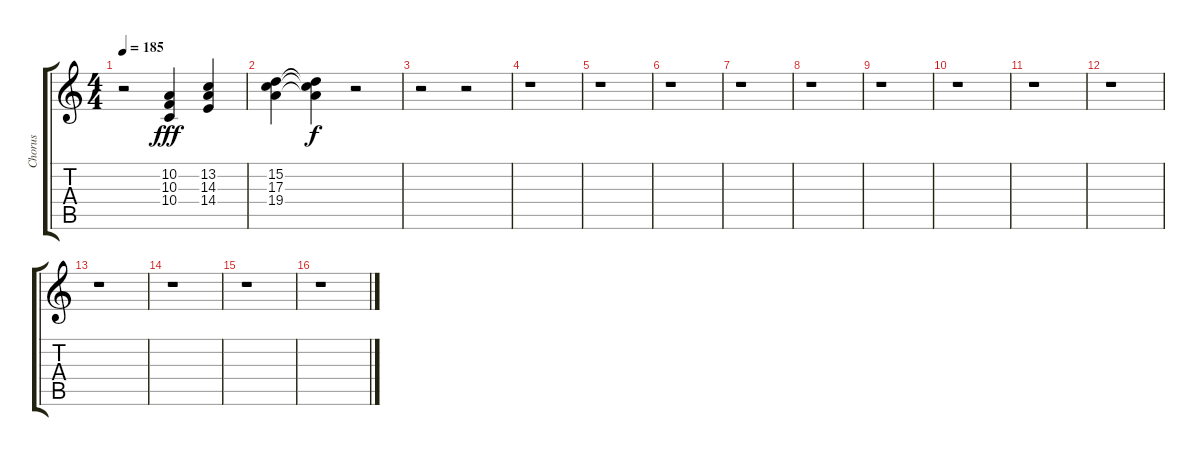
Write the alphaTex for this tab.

\track ("Chorus" "Chorus") {instrument trombone}
\staff {score tabs}
\tuning (E4 B3 G3 D3 A2 E2) {hide}
\ts (4 4)
\tempo 185
\clef g2
\ks c
r.2{dy f} (10.2 10.3 10.4).4{dy fff} (13.2 14.3 14.4).4 |
(15.2 17.3 19.4).4 (15.2{t} 17.3{t} 19.4{t}).4{dy f} r.2 |
r.2 r.2 |
r.1 |
r.1 |
r.1 |
r.1 |
r.1 |
r.1 |
r.1 |
r.1 |
r.1 |
r.1 |
r.1 |
r.1 |
r.1
